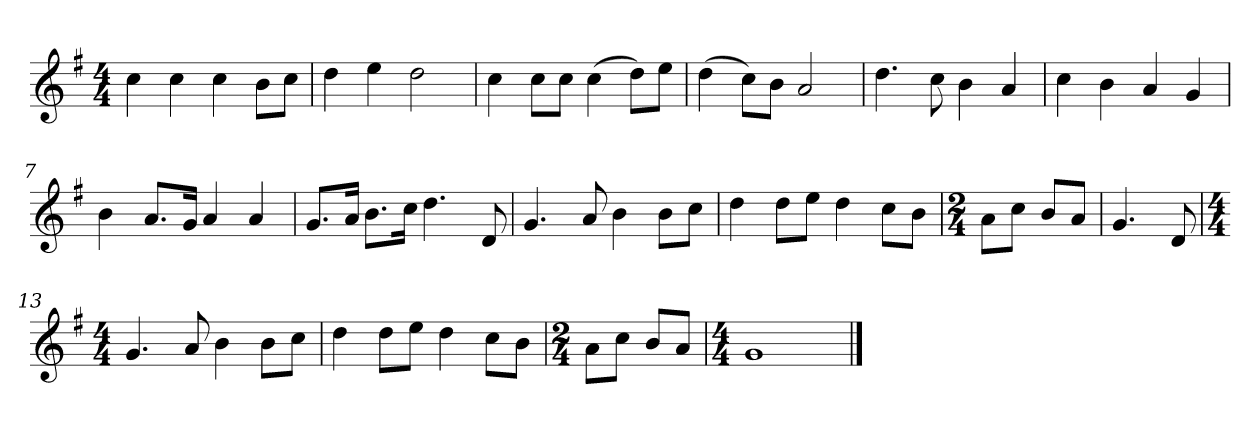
**kern
*part1
*staff1
*k[f#]
*M4/4
*MM120
=1
4cc
4cc
4cc
8bL
8ccJ
=2
4dd
4ee
2dd
=3
4cc
8ccL
8ccJ
(4cc
8ddL)
8eeJ
=4
(4dd
8ccL)
8bJ
2a
=5
4.dd
8cc
4b
4a
=6
4cc
4b
4a
4g
=7
4b
8.aL
16gJk
4a
4a
=8
8.gL
16aJk
8.bL
16ccJk
4.dd
8d
=9
4.g
8a
4b
8bL
8ccJ
=10
4dd
8ddL
8eeJ
4dd
8ccL
8bJ
=11
*M2/4
8aL
8ccJ
8bL
8aJ
=12
4.g
8d
=13
*M4/4
4.g
8a
4b
8bL
8ccJ
=14
4dd
8ddL
8eeJ
4dd
8ccL
8bJ
=15
*M2/4
8aL
8ccJ
8bL
8aJ
=16
*M4/4
1g
==
*-
